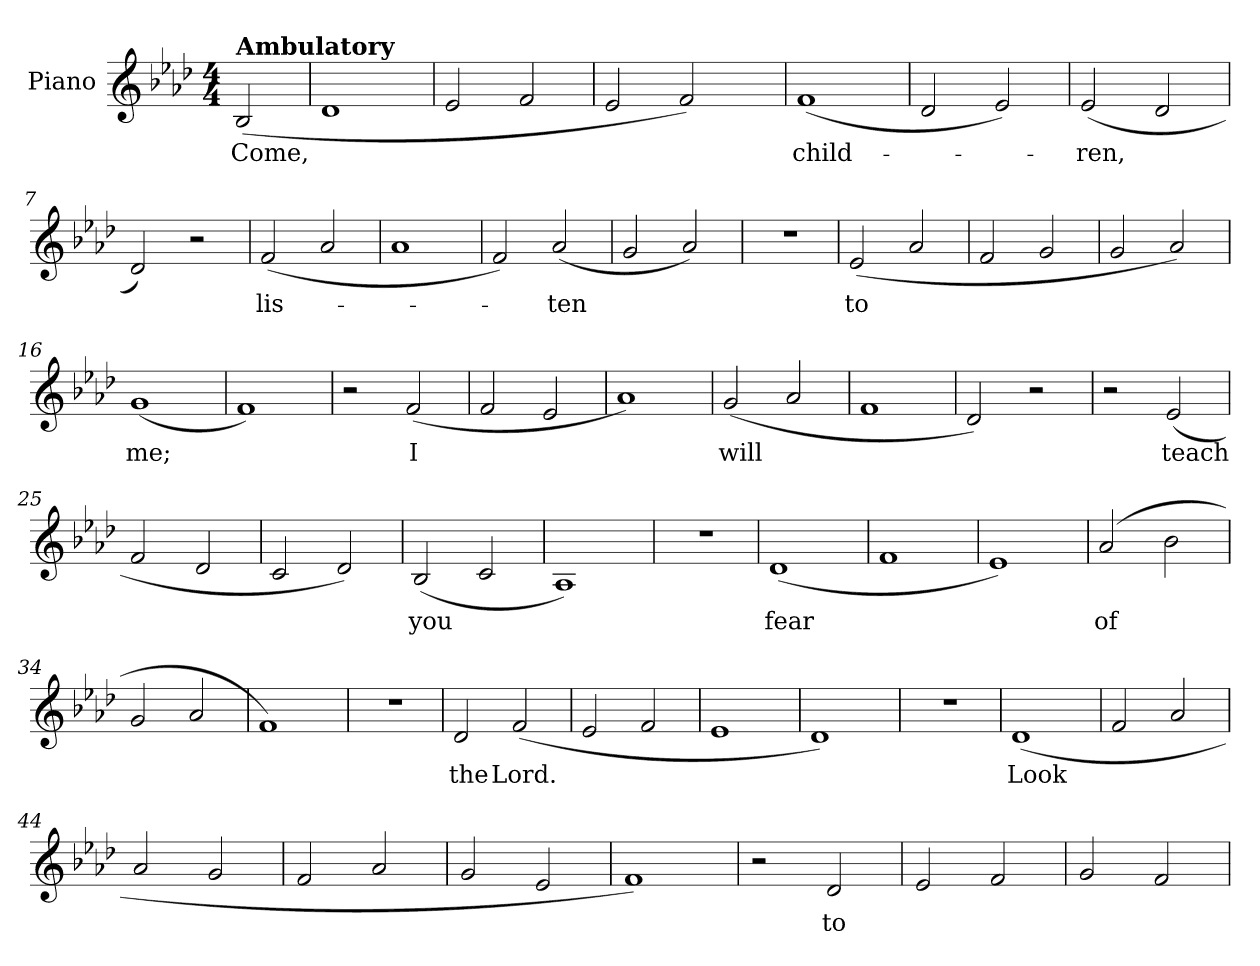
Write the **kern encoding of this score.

**kern	**text
*part1	*part1
*staff1	*staff1
*I"Piano	*
*I'Pno.	*
*clefG2	*
*k[b-e-a-d-]	*
*M4/4	*
*MM95	*
=	=
!LO:TX:a:B:t=Ambulatory	!
!	!LO:LY:b
(>2B-/	Come,
=1	=1
1d-	.
=2	=2
2e-/	.
2f/	.
=3	=3
2e-/	.
2f/)	.
=4	=4
!	!LO:LY:b
(<1f	child-
=5	=5
2d-/	.
2e-/)	.
=6	=6
!	!LO:LY:b
(<2e-/	-ren,
2d-/	.
=7	=7
2d-/)	.
2r	.
=8	=8
!	!LO:LY:b
(>2f/	lis-
2a-/	.
=9	=9
1a-	.
=10	=10
2f/)	.
!	!LO:LY:b
(<2a-/	-ten
=11	=11
2g/	.
2a-/)	.
=12	=12
1r	.
=13	=13
!	!LO:LY:b
(>2e-/	to
2a-/	.
=14	=14
2f/	.
2g/	.
!!LO:LB:g=z
=15	=15
2g/	.
2a-/)	.
=16	=16
!	!LO:LY:b
(<1g	me;
=17	=17
1f)	.
=18	=18
2r	.
!	!LO:LY:b
(<2f/	I
=19	=19
2f/	.
2e-/	.
=20	=20
1a-)	.
=21	=21
!	!LO:LY:b
(>2g/	will
2a-/	.
=22	=22
1f	.
=23	=23
2d-/)	.
2r	.
=24	=24
2r	.
!	!LO:LY:b
(>2e-/	teach
=25	=25
2f/	.
2d-/	.
=26	=26
2c/	.
2d-/)	.
=27	=27
!	!LO:LY:b
(>2B-/	you
2c/	.
=28	=28
1A-)	.
=29	=29
1r	.
!!LO:LB:g=z
=30	=30
!	!LO:LY:b
(>1d-	fear
!!LO:LB:g=z
=31	=31
1f	.
=32	=32
1e-)	.
=33	=33
!	!LO:LY:b
(>2a-/	of
2b-\	.
=34	=34
2g/	.
2a-/	.
=35	=35
1f)	.
=36	=36
1r	.
=37	=37
!	!LO:LY:b
2d-/	the
!	!LO:LY:b
(<2f/	Lord.
=38	=38
2e-/	.
2f/	.
=39	=39
1e-	.
=40	=40
1d-)	.
=41	=41
1r	.
=42	=42
!	!LO:LY:b
(>1d-	Look
=43	=43
2f/	.
2a-/	.
=44	=44
2a-/	.
2g/	.
=45	=45
2f/	.
2a-/	.
!!LO:LB:g=z
=46	=46
2g/	.
2e-/	.
!!LO:LB:g=z
=47	=47
1f)	.
=48	=48
2r	.
!	!LO:LY:b
2d-/	to
=49	=49
2e-/	.
2f/	.
=50	=50
2g/	.
2f/	.
=	=
*-	*-
